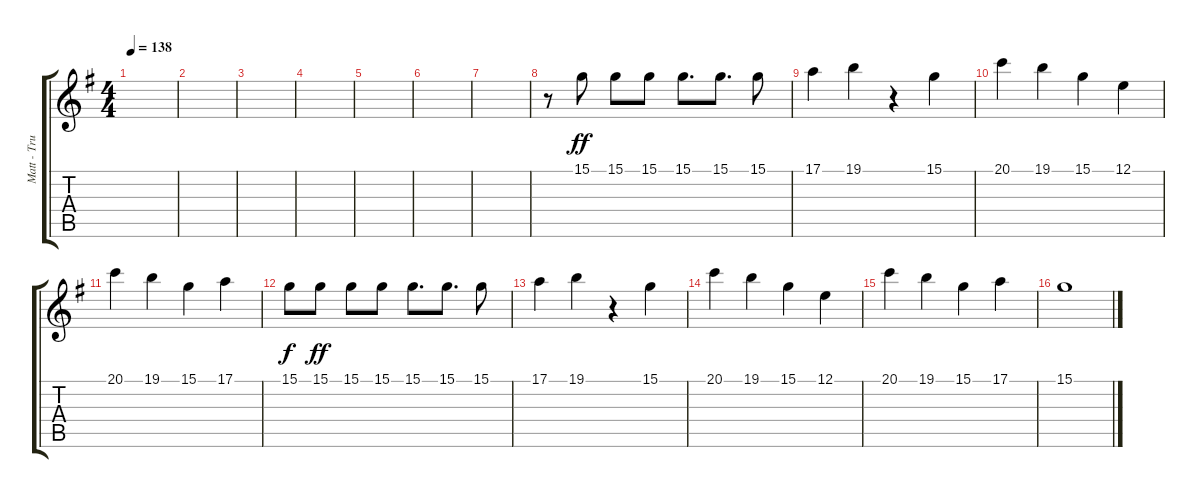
\track ("Matt - Trumpet" "Matt - Tru") {instrument trumpet}
\staff {score tabs}
\tuning (E4 B3 G3 D3 A2 E2) {hide}
\ts (4 4)
\tempo 138
\clef g2
\ks g
|
|
|
|
|
|
|
r.8{volume 16} 15.1.8{dy ff} 15.1.8 15.1.8 15.1.8{d} 15.1.8{d} 15.1.8 |
17.1.4 19.1.4 r.4 15.1.4 |
20.1.4 19.1.4 15.1.4 12.1.4 |
20.1.4 19.1.4 15.1.4 17.1.4 |
15.1.8{dy f volume 16} 15.1.8{dy ff} 15.1.8 15.1.8 15.1.8{d} 15.1.8{d} 15.1.8 |
17.1.4 19.1.4 r.4 15.1.4 |
20.1.4 19.1.4 15.1.4 12.1.4 |
20.1.4 19.1.4 15.1.4 17.1.4 |
15.1.1
